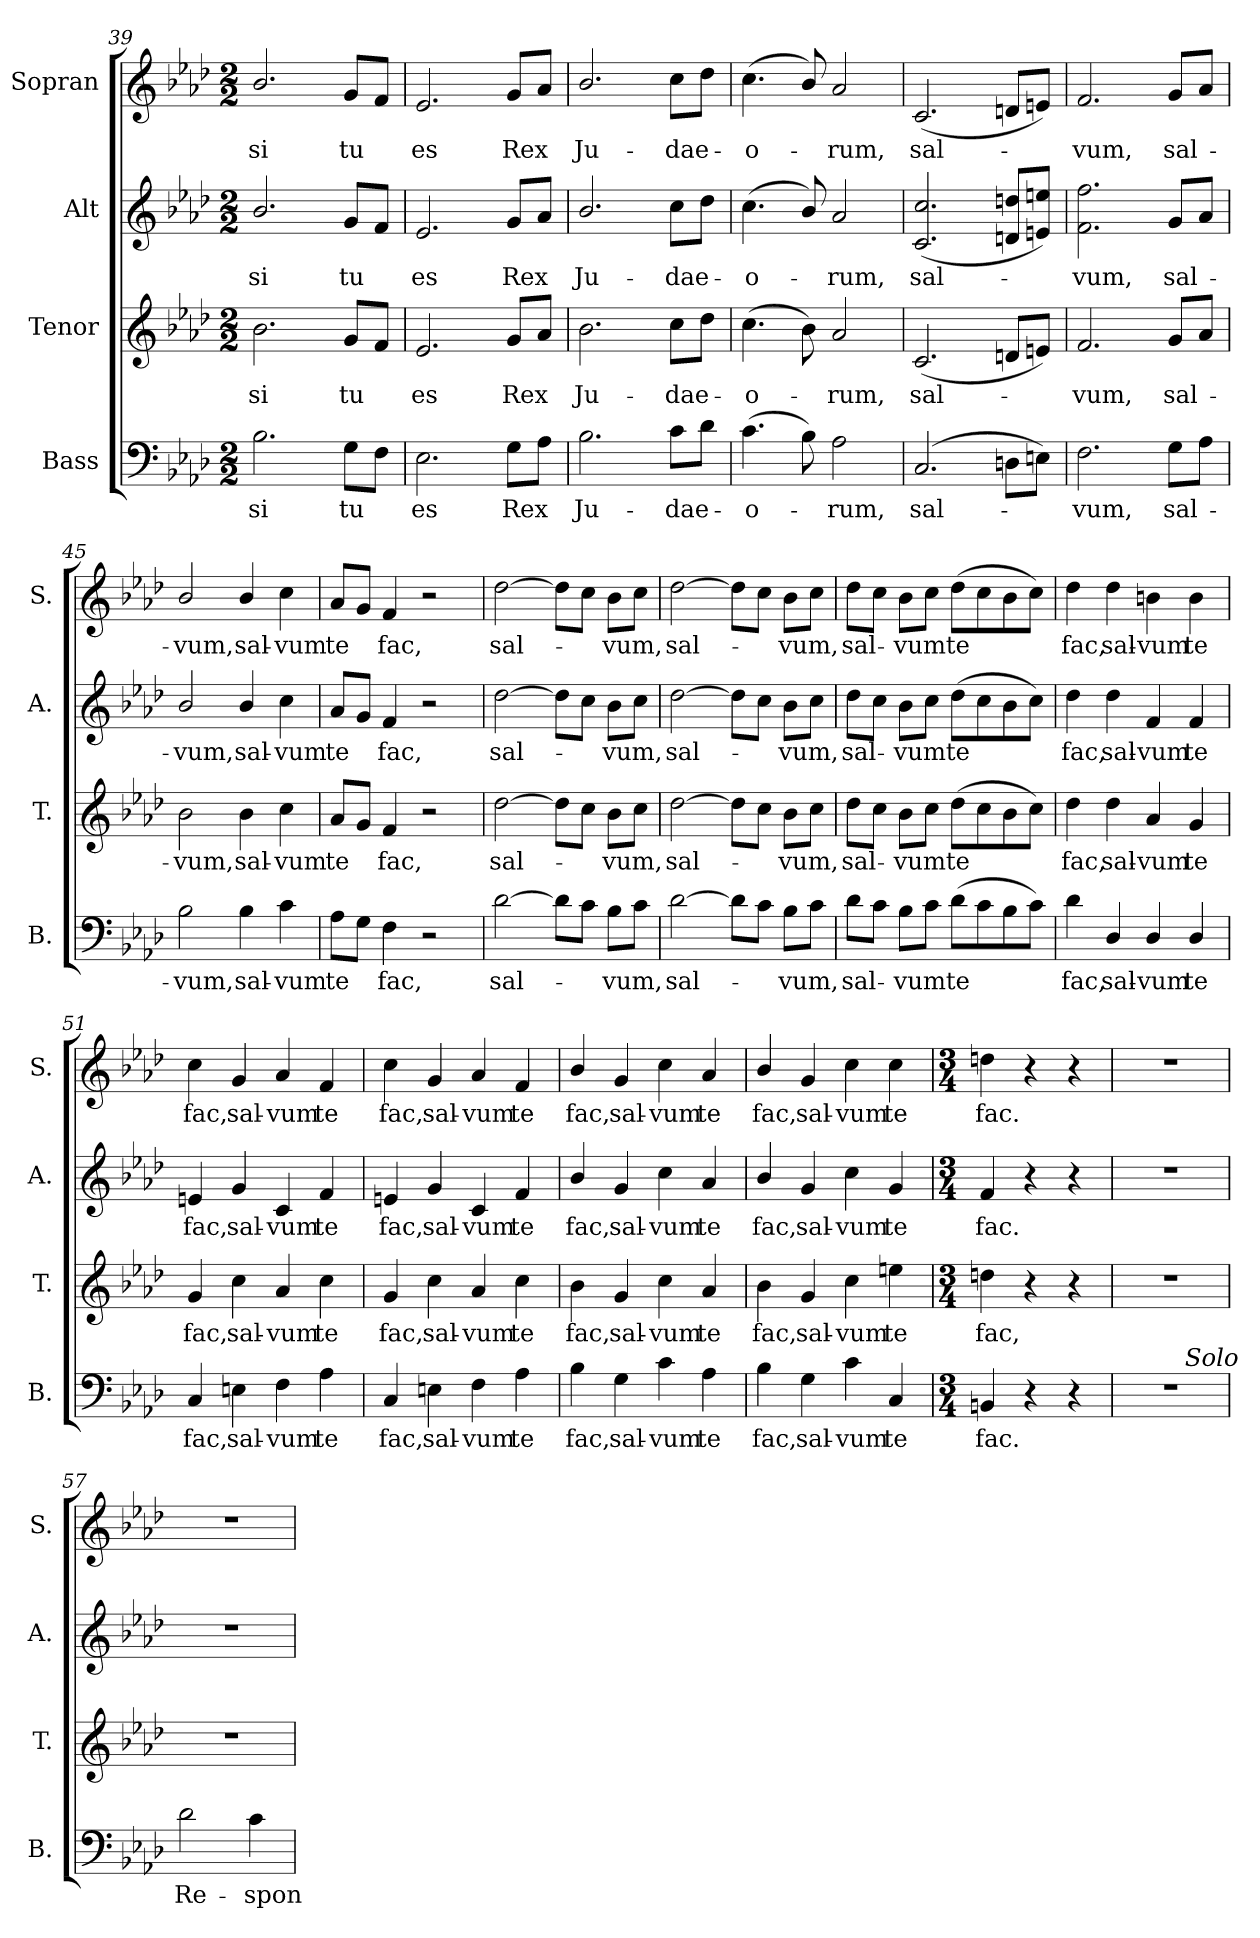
**kern	**text	**kern	**text	**kern	**text	**kern	**text
*part4	*part4	*part3	*part3	*part2	*part2	*part1	*part1
*staff4	*staff4	*staff3	*staff3	*staff2	*staff2	*staff1	*staff1
*I"Bass	*	*I"Tenor	*	*I"Alt	*	*I"Sopran	*
*I'B.	*	*I'T.	*	*I'A.	*	*I'S.	*
*clefF4	*	*clefG2	*	*clefG2	*	*clefG2	*
*k[b-e-a-d-]	*	*k[b-e-a-d-]	*	*k[b-e-a-d-]	*	*k[b-e-a-d-]	*
*A-:	*	*A-:	*	*A-:	*	*A-:	*
*M2/2	*	*M2/2	*	*M2/2	*	*M2/2	*
=39	=39	=39	=39	=39	=39	=39	=39
!	!LO:LY:b	!	!LO:LY:b	!	!LO:LY:b	!	!LO:LY:b
2.B-\	si	2.b-\	si	2.b-/	si	2.b-/	si
!	!LO:LY:b	!	!LO:LY:b	!	!LO:LY:b	!	!LO:LY:b
8G\L	tu	8g/L	tu	8g/L	tu	8g/L	tu
8F\J	.	8f/J	.	8f/J	.	8f/J	.
=40	=40	=40	=40	=40	=40	=40	=40
!	!LO:LY:b	!	!LO:LY:b	!	!LO:LY:b	!	!LO:LY:b
2.E-\	es	2.e-/	es	2.e-/	es	2.e-/	es
!	!LO:LY:b	!	!LO:LY:b	!	!LO:LY:b	!	!LO:LY:b
8G\L	Rex	8g/L	Rex	8g/L	Rex	8g/L	Rex
8A-\J	.	8a-/J	.	8a-/J	.	8a-/J	.
!!LO:LB:g=z
=41	=41	=41	=41	=41	=41	=41	=41
!	!LO:LY:b	!	!LO:LY:b	!	!LO:LY:b	!	!LO:LY:b
2.B-\	Ju-	2.b-\	Ju-	2.b-/	Ju-	2.b-/	Ju-
!	!LO:LY:b	!	!LO:LY:b	!	!LO:LY:b	!	!LO:LY:b
8c\L	-dae-	8cc\L	-dae-	8cc\L	-dae-	8cc\L	-dae-
8d-\J	.	8dd-\J	.	8dd-\J	.	8dd-\J	.
=42	=42	=42	=42	=42	=42	=42	=42
!	!LO:LY:b	!	!LO:LY:b	!	!LO:LY:b	!	!LO:LY:b
(>4.c\	-o-	(>4.cc\	-o-	(>4.cc\	-o-	(>4.cc\	-o-
8B-\)	.	8b-\)	.	8b-/)	.	8b-/)	.
!	!LO:LY:b	!	!LO:LY:b	!	!LO:LY:b	!	!LO:LY:b
2A-\	-rum,	2a-/	-rum,	2a-/	-rum,	2a-/	-rum,
=43	=43	=43	=43	=43	=43	=43	=43
!	!LO:LY:b	!	!LO:LY:b	!	!LO:LY:b	!	!LO:LY:b
(>2.C/	sal-	(>2.c/	sal-	(>2.c/ 2.cc/	sal-	(>2.c/	sal-
8Dn\L	.	8dn/L	.	8dn/ 8ddn/L	.	8dn/L	.
8En\J)	.	8en/J)	.	8en/ 8een/J)	.	8en/J)	.
=44	=44	=44	=44	=44	=44	=44	=44
!	!LO:LY:b	!	!LO:LY:b	!	!LO:LY:b	!	!LO:LY:b
2.F\	-vum,	2.f/	-vum,	2.f\ 2.ff\	-vum,	2.f/	-vum,
!	!LO:LY:b	!	!LO:LY:b	!	!LO:LY:b	!	!LO:LY:b
8G\L	sal-	8g/L	sal-	8g/L	sal-	8g/L	sal-
8A-\J	.	8a-/J	.	8a-/J	.	8a-/J	.
=45	=45	=45	=45	=45	=45	=45	=45
!	!LO:LY:b	!	!LO:LY:b	!	!LO:LY:b	!	!LO:LY:b
2B-\	-vum,	2b-\	-vum,	2b-/	-vum,	2b-/	-vum,
!	!LO:LY:b	!	!LO:LY:b	!	!LO:LY:b	!	!LO:LY:b
4B-\	sal-	4b-\	sal-	4b-/	sal-	4b-/	sal-
!	!LO:LY:b	!	!LO:LY:b	!	!LO:LY:b	!	!LO:LY:b
4c\	-vum	4cc\	-vum	4cc\	-vum	4cc\	-vum
!!LO:PB:g=z
=46	=46	=46	=46	=46	=46	=46	=46
!	!LO:LY:b	!	!LO:LY:b	!	!LO:LY:b	!	!LO:LY:b
8A-\L	te	8a-/L	te	8a-/L	te	8a-/L	te
8G\J	.	8g/J	.	8g/J	.	8g/J	.
!	!LO:LY:b	!	!LO:LY:b	!	!LO:LY:b	!	!LO:LY:b
4F\	fac,	4f/	fac,	4f/	fac,	4f/	fac,
2r	.	2r	.	2r	.	2r	.
=47	=47	=47	=47	=47	=47	=47	=47
!	!LO:LY:b	!	!LO:LY:b	!	!LO:LY:b	!	!LO:LY:b
[2d-\	sal-	[2dd-\	sal-	[2dd-\	sal-	[2dd-\	sal-
8d-\L]	.	8dd-\L]	.	8dd-\L]	.	8dd-\L]	.
8c\J	.	8cc\J	.	8cc\J	.	8cc\J	.
!	!LO:LY:b	!	!LO:LY:b	!	!LO:LY:b	!	!LO:LY:b
8B-\L	-vum,	8b-\L	-vum,	8b-\L	-vum,	8b-\L	-vum,
8c\J	.	8cc\J	.	8cc\J	.	8cc\J	.
=48	=48	=48	=48	=48	=48	=48	=48
!	!LO:LY:b	!	!LO:LY:b	!	!LO:LY:b	!	!LO:LY:b
[2d-\	sal-	[2dd-\	sal-	[2dd-\	sal-	[2dd-\	sal-
8d-\L]	.	8dd-\L]	.	8dd-\L]	.	8dd-\L]	.
8c\J	.	8cc\J	.	8cc\J	.	8cc\J	.
!	!LO:LY:b	!	!LO:LY:b	!	!LO:LY:b	!	!LO:LY:b
8B-\L	-vum,	8b-\L	-vum,	8b-\L	-vum,	8b-\L	-vum,
8c\J	.	8cc\J	.	8cc\J	.	8cc\J	.
=49	=49	=49	=49	=49	=49	=49	=49
!	!LO:LY:b	!	!LO:LY:b	!	!LO:LY:b	!	!LO:LY:b
8d-\L	sal-	8dd-\L	sal-	8dd-\L	sal-	8dd-\L	sal-
8c\J	.	8cc\J	.	8cc\J	.	8cc\J	.
!	!LO:LY:b	!	!LO:LY:b	!	!LO:LY:b	!	!LO:LY:b
8B-\L	-vum	8b-\L	-vum	8b-\L	-vum	8b-\L	-vum
8c\J	.	8cc\J	.	8cc\J	.	8cc\J	.
!	!LO:LY:b	!	!LO:LY:b	!	!LO:LY:b	!	!LO:LY:b
(>8d-\L	te	(>8dd-\L	te	(>8dd-\L	te	(>8dd-\L	te
8c\	.	8cc\	.	8cc\	.	8cc\	.
8B-\	.	8b-\	.	8b-\	.	8b-\	.
8c\J)	.	8cc\J)	.	8cc\J)	.	8cc\J)	.
=50	=50	=50	=50	=50	=50	=50	=50
!	!LO:LY:b	!	!LO:LY:b	!	!LO:LY:b	!	!LO:LY:b
4d-\	fac,	4dd-\	fac,	4dd-\	fac,	4dd-\	fac,
!	!LO:LY:b	!	!LO:LY:b	!	!LO:LY:b	!	!LO:LY:b
4D-/	sal-	4dd-\	sal-	4dd-\	sal-	4dd-\	sal-
!	!LO:LY:b	!	!LO:LY:b	!	!LO:LY:b	!	!LO:LY:b
4D-/	-vum	4a-/	-vum	4f/	-vum	4bn\	-vum
!	!LO:LY:b	!	!LO:LY:b	!	!LO:LY:b	!	!LO:LY:b
4D-/	te	4g/	te	4f/	te	4b\	te
!!LO:LB:g=z
=51	=51	=51	=51	=51	=51	=51	=51
!	!LO:LY:b	!	!LO:LY:b	!	!LO:LY:b	!	!LO:LY:b
4C/	fac,	4g/	fac,	4en/	fac,	4cc\	fac,
!	!LO:LY:b	!	!LO:LY:b	!	!LO:LY:b	!	!LO:LY:b
4En\	sal-	4cc\	sal-	4g/	sal-	4g/	sal-
!	!LO:LY:b	!	!LO:LY:b	!	!LO:LY:b	!	!LO:LY:b
4F\	-vum	4a-/	-vum	4c/	-vum	4a-/	-vum
!	!LO:LY:b	!	!LO:LY:b	!	!LO:LY:b	!	!LO:LY:b
4A-\	te	4cc\	te	4f/	te	4f/	te
=52	=52	=52	=52	=52	=52	=52	=52
!	!LO:LY:b	!	!LO:LY:b	!	!LO:LY:b	!	!LO:LY:b
4C/	fac,	4g/	fac,	4en/	fac,	4cc\	fac,
!	!LO:LY:b	!	!LO:LY:b	!	!LO:LY:b	!	!LO:LY:b
4En\	sal-	4cc\	sal-	4g/	sal-	4g/	sal-
!	!LO:LY:b	!	!LO:LY:b	!	!LO:LY:b	!	!LO:LY:b
4F\	-vum	4a-/	-vum	4c/	-vum	4a-/	-vum
!	!LO:LY:b	!	!LO:LY:b	!	!LO:LY:b	!	!LO:LY:b
4A-\	te	4cc\	te	4f/	te	4f/	te
=53	=53	=53	=53	=53	=53	=53	=53
!	!LO:LY:b	!	!LO:LY:b	!	!LO:LY:b	!	!LO:LY:b
4B-\	fac,	4b-\	fac,	4b-/	fac,	4b-/	fac,
!	!LO:LY:b	!	!LO:LY:b	!	!LO:LY:b	!	!LO:LY:b
4G\	sal-	4g/	sal-	4g/	sal-	4g/	sal-
!	!LO:LY:b	!	!LO:LY:b	!	!LO:LY:b	!	!LO:LY:b
4c\	-vum	4cc\	-vum	4cc\	-vum	4cc\	-vum
!	!LO:LY:b	!	!LO:LY:b	!	!LO:LY:b	!	!LO:LY:b
4A-\	te	4a-/	te	4a-/	te	4a-/	te
=54	=54	=54	=54	=54	=54	=54	=54
!	!LO:LY:b	!	!LO:LY:b	!	!LO:LY:b	!	!LO:LY:b
4B-\	fac,	4b-\	fac,	4b-/	fac,	4b-/	fac,
!	!LO:LY:b	!	!LO:LY:b	!	!LO:LY:b	!	!LO:LY:b
4G\	sal-	4g/	sal-	4g/	sal-	4g/	sal-
!	!LO:LY:b	!	!LO:LY:b	!	!LO:LY:b	!	!LO:LY:b
4c\	-vum	4cc\	-vum	4cc\	-vum	4cc\	-vum
!	!LO:LY:b	!	!LO:LY:b	!	!LO:LY:b	!	!LO:LY:b
4C/	te	4een\	te	4g/	te	4cc\	te
!!LO:LB:g=z
=55	=55	=55	=55	=55	=55	=55	=55
*M3/4	*	*M3/4	*	*M3/4	*	*M3/4	*
!	!LO:LY:b	!	!LO:LY:b	!	!LO:LY:b	!	!LO:LY:b
4BBn/	fac.	4ddn\	fac,	4f/	fac.	4ddn\	fac.
4r	.	4r	.	4r	.	4r	.
4r	.	4r	.	4r	.	4r	.
=56	=56	=56	=56	=56	=56	=56	=56
*^	*	*	*	*	*	*	*
2.r	2ryy	.	2.r	.	2.r	.	2.r	.
!	!LO:TX:a:i:t=Solo	!	!	!	!	!	!	!
.	4ryy	.	.	.	.	.	.	.
=57	=57	=57	=57	=57	=57	=57	=57	=57
!	!	!LO:LY:b	!	!	!	!	!	!
*v	*v	*	*	*	*	*	*	*
2d-\	Re-	2.r	.	2.r	.	2.r	.
!	!LO:LY:b	!	!	!	!	!	!
4c\	-spon-	.	.	.	.	.	.
=	=	=	=	=	=	=	=
*-	*-	*-	*-	*-	*-	*-	*-
